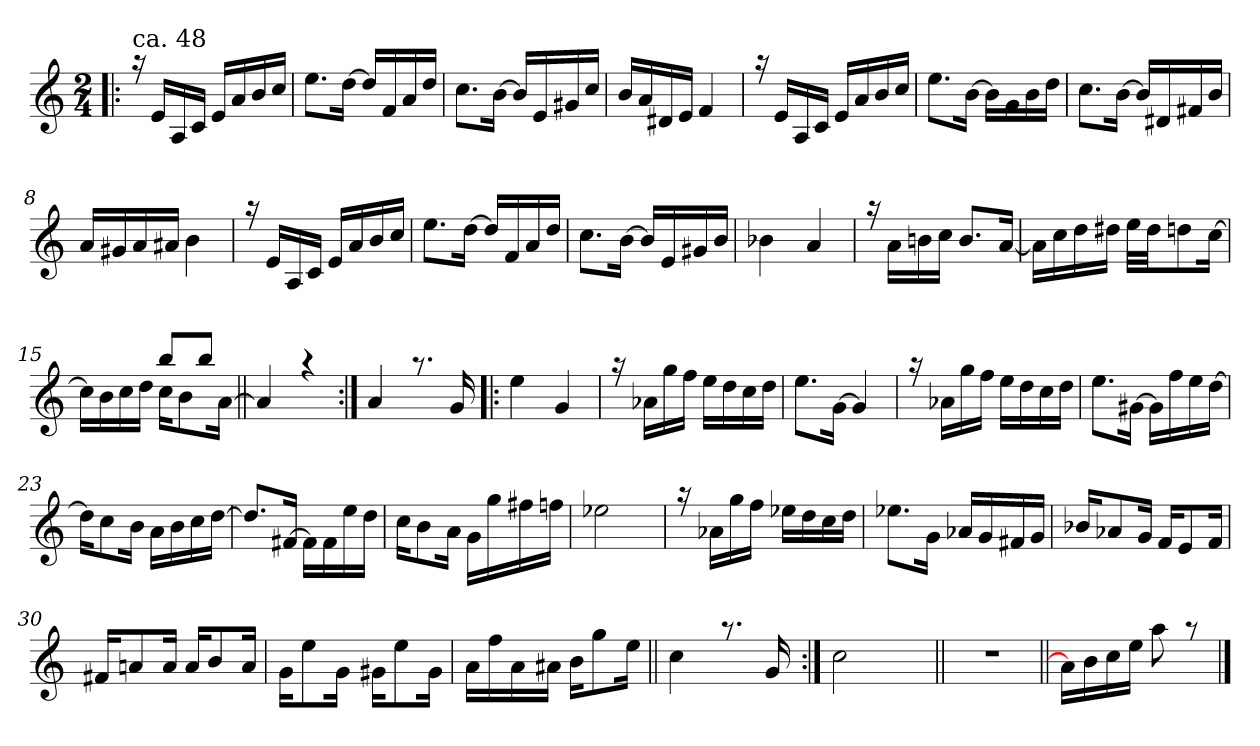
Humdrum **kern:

**kern
*part1
*staff1
*clefG2
*k[]
*C:
*M2/4
=1!|:
*^
!LO:TX:a:t=ca. 48	!
16raa	2ryy
16e/LL	.
16A/	.
16c/JJ	.
16e/LL	.
16a/	.
16b/	.
16cc/JJ	.
=2	=2
8.ee\L	4ryy
[<16dd\Jk	.
16dd/LL]	4ryy
16f/	.
16a/	.
16dd/JJ	.
=3	=3
8.cc\L	4ryy
[<16b\Jk	.
16b/LL]	4ryy
16e/	.
16g#X/	.
16cc/JJ	.
=4	=4
16b/LL	4ryy
16a/	.
16d#X/	.
16e/JJ	.
4f/	4ryy
!!LO:LB:g=z	!!
=5	=5
16raa	4ryy
16e/LL	.
16A/	.
16c/JJ	.
16e/LL	4ryy
16a/	.
16b/	.
16cc/JJ	.
=6	=6
8.ee\L	2ryy
[<16b\Jk	.
16b\LL]	.
16g\	.
16b\	.
16dd\JJ	.
=7	=7
8.cc\L	4ryy
[<16b\Jk	.
16b/LL]	4ryy
16d#X/	.
16f#X/	.
16b/JJ	.
=8	=8
16a/LL	4ryy
16g#X/	.
16a/	.
16a#X/JJ	.
4b\	4ryy
!!LO:LB:g=z	!!
=9	=9
16raa	2ryy
16e/LL	.
16A/	.
16c/JJ	.
16e/LL	.
16a/	.
16b/	.
16cc/JJ	.
=10	=10
8.ee\L	4ryy
[<16dd\Jk	.
16dd/LL]	4ryy
16f/	.
16a/	.
16dd/JJ	.
=11	=11
8.cc\L	4ryy
[<16b\Jk	.
16b/LL]	4ryy
16e/	.
16g#X/	.
16b/JJ	.
=12	=12
4b-X\	4ryy
4a/	4ryy
!!LO:LB:g=z	!!
=13	=13
16raa	4ryy
16a\LL	.
16bn\	.
16cc\JJ	.
8.b/L	4ryy
[>16a/Jk	.
=14	=14
16a\LL]	4ryy
16cc\	.
16dd\	.
16dd#X\JJ	.
32ee\LLL	4ryy
32dd#\JJ	.
8ddn\	.
[<16cc\Jk	.
=15	=15
*	*^
16cc\LL]	4ryy	4ryy
16b\	.	.
16cc\	.	.
16dd\JJ	.	.
16cc\KL	8ryy	8bb!/L
8b\	.	.
.	8ryy	8bb!/J
[>16a\Jk	.	.
*	*v	*v
=16||	=16||
4a/]	4ryy
4raa	4ryy
!!LO:LB:g=z	!!
=17:|!	=17:|!
(<4a/	4ryy
8.raa	4ryy
16g/	.
=18!|:	=18!|:
4ee\	2ryy
4g/	.
=19	=19
16raa	2ryy
16a-X\LL	.
16gg\	.
16ff\JJ	.
16ee\LL	.
16dd\	.
16cc\	.
16dd\JJ	.
=20	=20
8.ee\L	2ryy
[<16g\Jk	.
4g/]	.
!!LO:LB:g=z	!!
=21	=21
16raa	2ryy
16a-X\LL	.
16gg\	.
16ff\JJ	.
16ee\LL	.
16dd\	.
16cc\	.
16dd\JJ	.
=22	=22
8.ee\L	4ryy
[<16g#X\Jk	.
16g#\LL]	4ryy
16ff\	.
16ee\	.
[<16dd\JJ	.
=23	=23
16dd\KL]	2ryy
8cc\	.
16b\Jk	.
16a\LL	.
16b\	.
16cc\	.
[<16dd\JJ	.
=24	=24
8.dd/L]	2ryy
[>16f#X/Jk	.
16f#\LL]	.
16f#\	.
16ee\	.
16dd\JJ	.
!!LO:LB:g=z	!!
=25	=25
16cc\KL	2ryy
8b\	.
16a\Jk	.
16g\LL	.
16gg\	.
16ff#X\	.
16ffn\JJ	.
=26	=26
2ee-X\	2ryy
=27	=27
16raa	2ryy
16a-X\LL	.
16gg\	.
16ff\JJ	.
16ee-X\LL	.
16dd\	.
16cc\	.
16dd\JJ	.
=28	=28
8.ee-X\L	4ryy
16g\Jk	.
16a-X/LL	4ryy
16g/	.
16f#X/	.
16g/JJ	.
!!LO:PB:g=z	!!
=29	=29
16b-X/KL	2ryy
8a-X/	.
16g/Jk	.
16f/KL	.
8e/	.
16f/Jk	.
=30	=30
16f#X/KL	2ryy
8an/	.
16a/Jk	.
16a/KL	.
8b/	.
16a/Jk	.
=31	=31
16g\KL	4ryy
8ee\	.
16g\Jk	.
16g#X\KL	4ryy
8ee\	.
16g#\Jk	.
=32	=32
16a\LL	4ryy
16ff\	.
16a\	.
16a#X\JJ	.
16b\KL	4ryy
8gg\	.
16ee\Jk	.
!!LO:LB:g=z	!!
=33||	=33||
4cc\	4ryy
8.raa	4ryy
16g/	.
=34:|!	=34:|!
2cc\	4ryy
.	4ryy
*v	*v
=34X1||
*stria0
(>2r
=35||
*stria5
*^
16a\LL])	2ryy
16b\	.
16cc\	.
16ee\JJ	.
8aa\	.
8raa	.
*v	*v
==
*-
